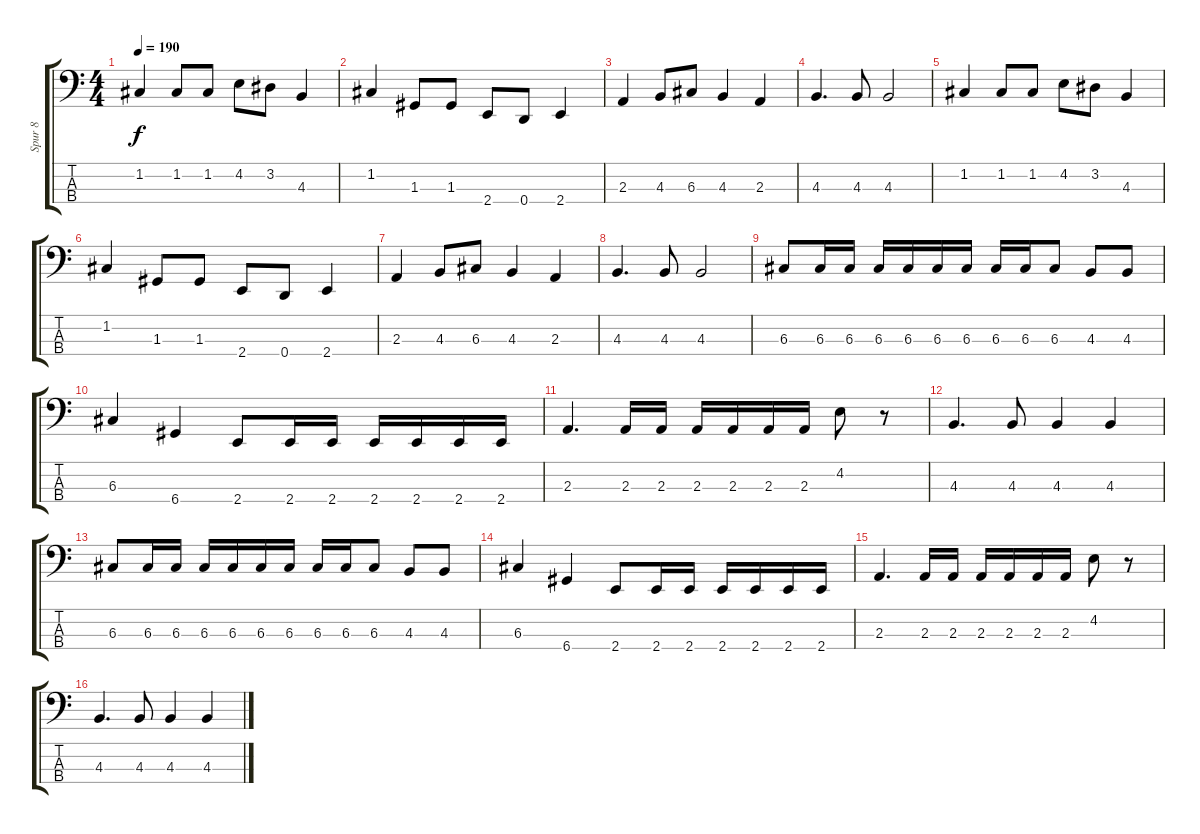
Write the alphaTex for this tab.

\track ("Spur 8" "Spur 8") {instrument electricbassfinger}
\staff {score tabs}
\tuning (F2 C2 G1 D1) {hide}
\ts (4 4)
\tempo 190
\clef f4
\ks c
1.2.4{dy f} 1.2.8 1.2.8 4.2.8 3.2.8 4.3.4 |
1.2.4 1.3.8 1.3.8 2.4.8 0.4.8 2.4.4 |
2.3.4 4.3.8 6.3.8 4.3.4 2.3.4 |
4.3.4{d} 4.3.8 4.3.2 |
1.2.4 1.2.8 1.2.8 4.2.8 3.2.8 4.3.4 |
1.2.4 1.3.8 1.3.8 2.4.8 0.4.8 2.4.4 |
2.3.4 4.3.8 6.3.8 4.3.4 2.3.4 |
4.3.4{d} 4.3.8 4.3.2 |
6.3.8 6.3.16 6.3.16 6.3.16 6.3.16 6.3.16 6.3.16 6.3.16 6.3.16 6.3.8 4.3.8 4.3.8 |
6.3.4 6.4.4 2.4.8 2.4.16 2.4.16 2.4.16 2.4.16 2.4.16 2.4.16 |
2.3.4{d} 2.3.16 2.3.16 2.3.16 2.3.16 2.3.16 2.3.16 4.2.8 r.8 |
4.3.4{d} 4.3.8 4.3.4 4.3.4 |
6.3.8 6.3.16 6.3.16 6.3.16 6.3.16 6.3.16 6.3.16 6.3.16 6.3.16 6.3.8 4.3.8 4.3.8 |
6.3.4 6.4.4 2.4.8 2.4.16 2.4.16 2.4.16 2.4.16 2.4.16 2.4.16 |
2.3.4{d} 2.3.16 2.3.16 2.3.16 2.3.16 2.3.16 2.3.16 4.2.8 r.8 |
4.3.4{d} 4.3.8 4.3.4 4.3.4
